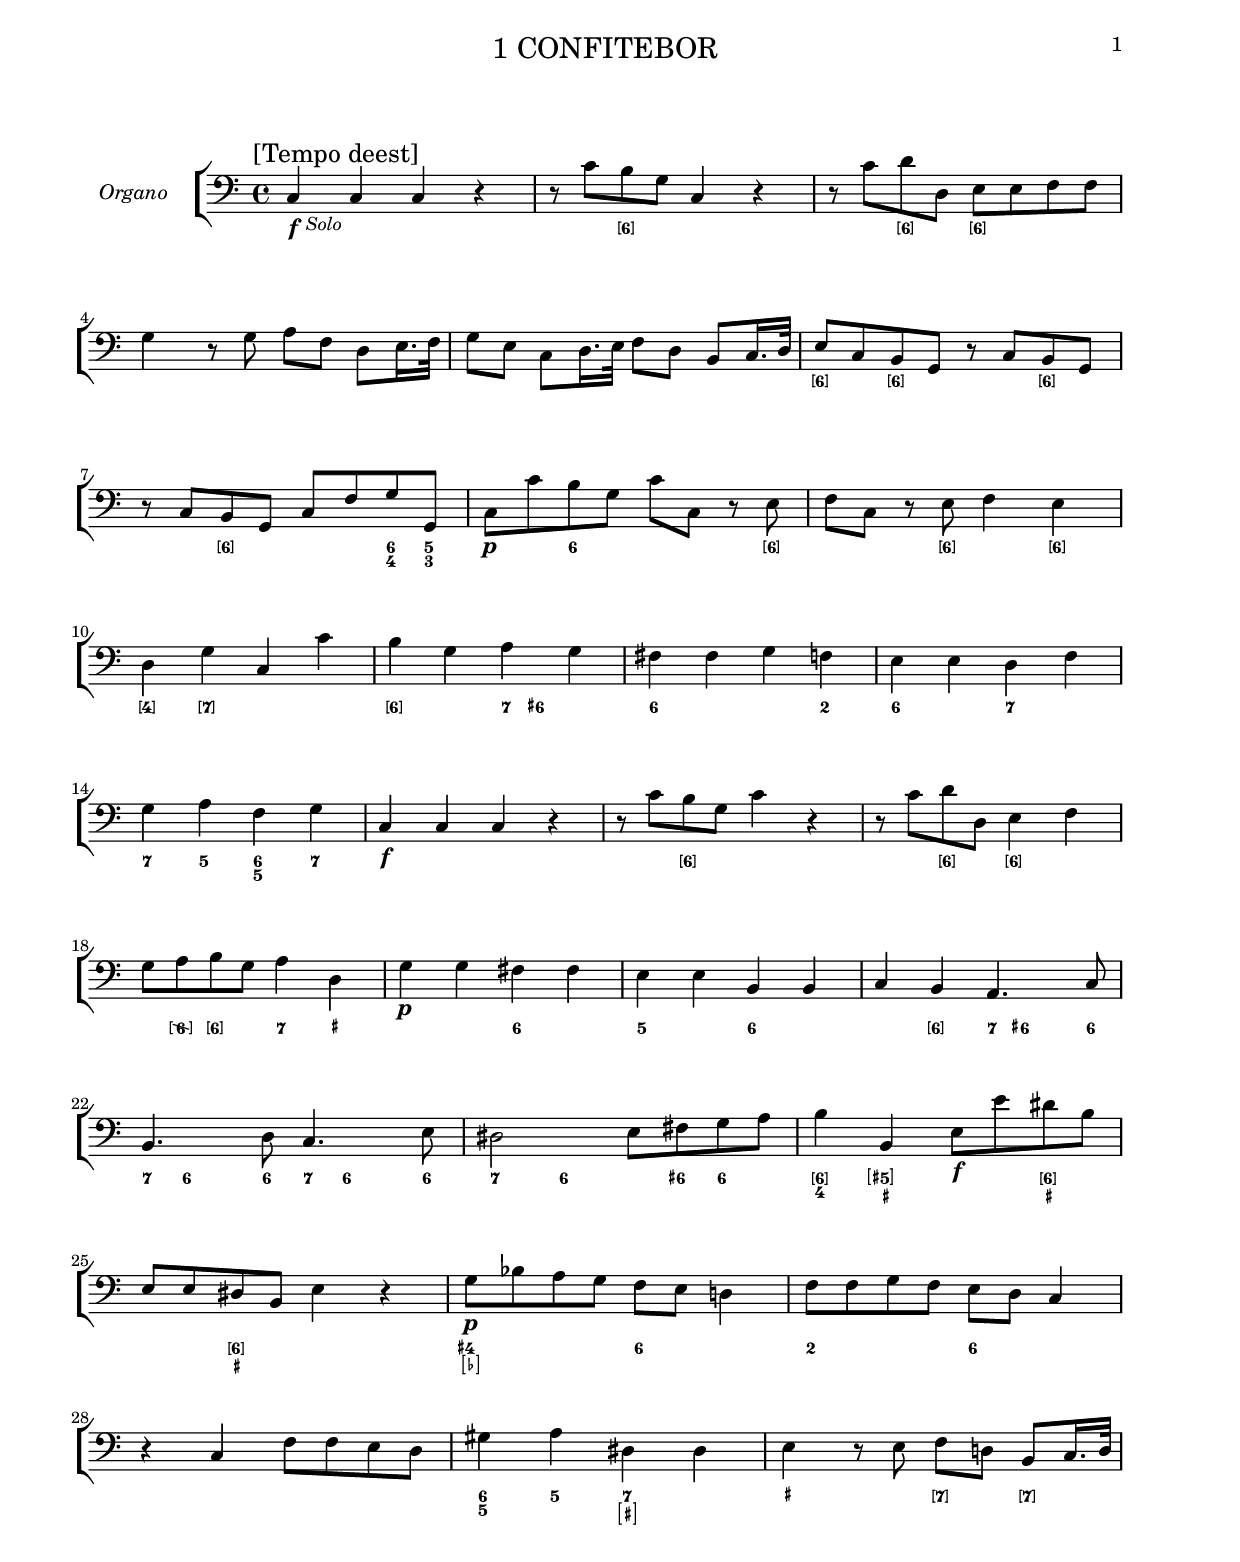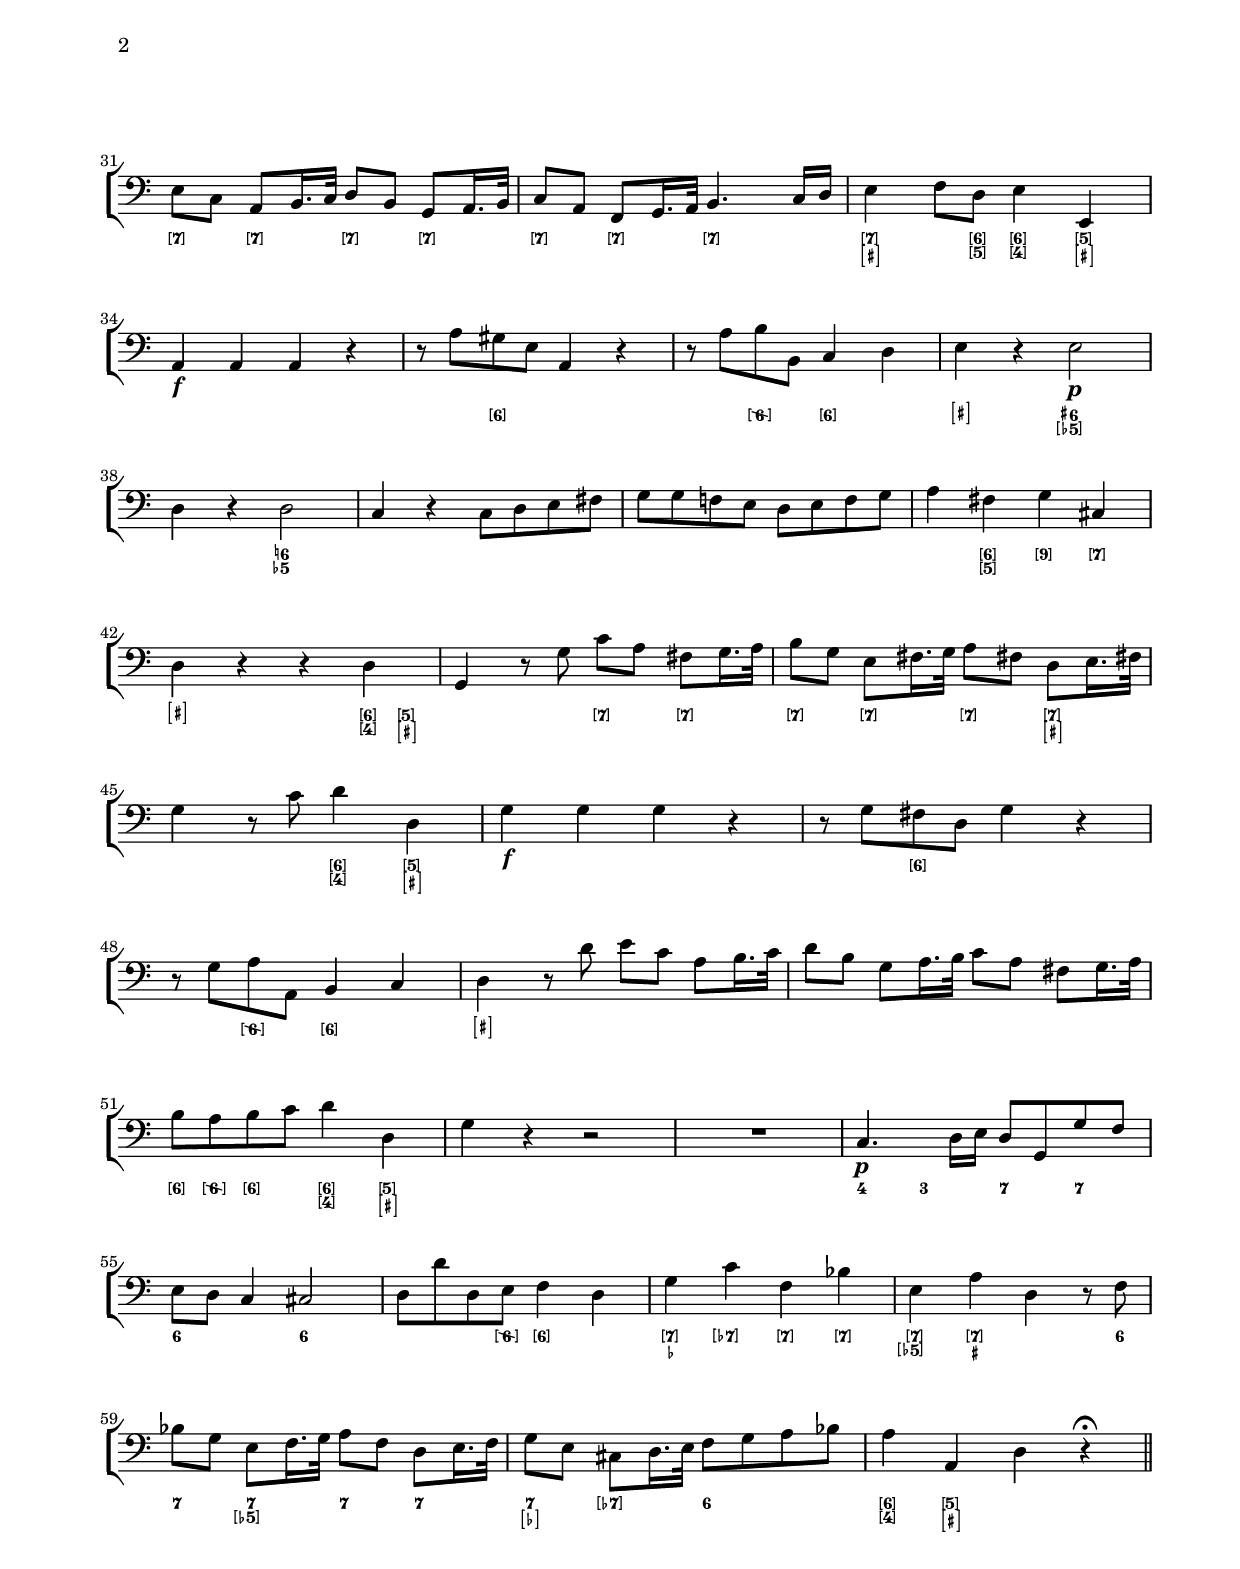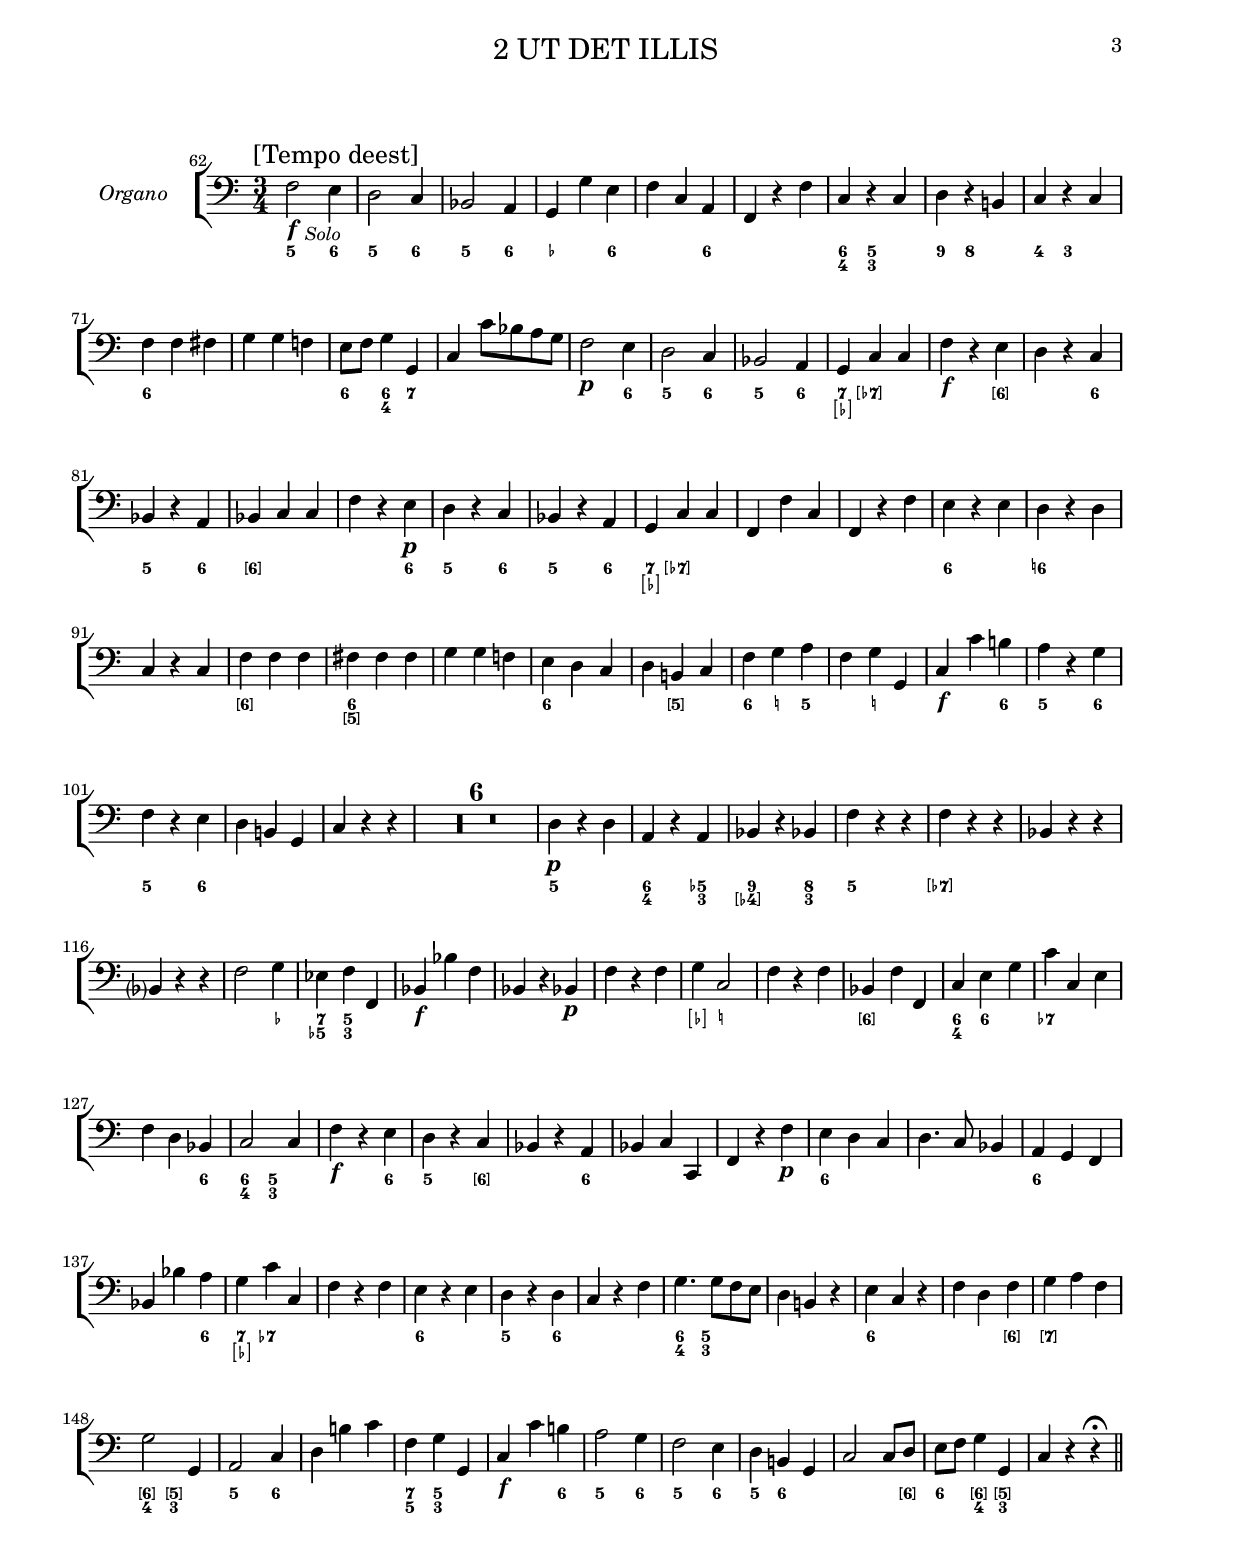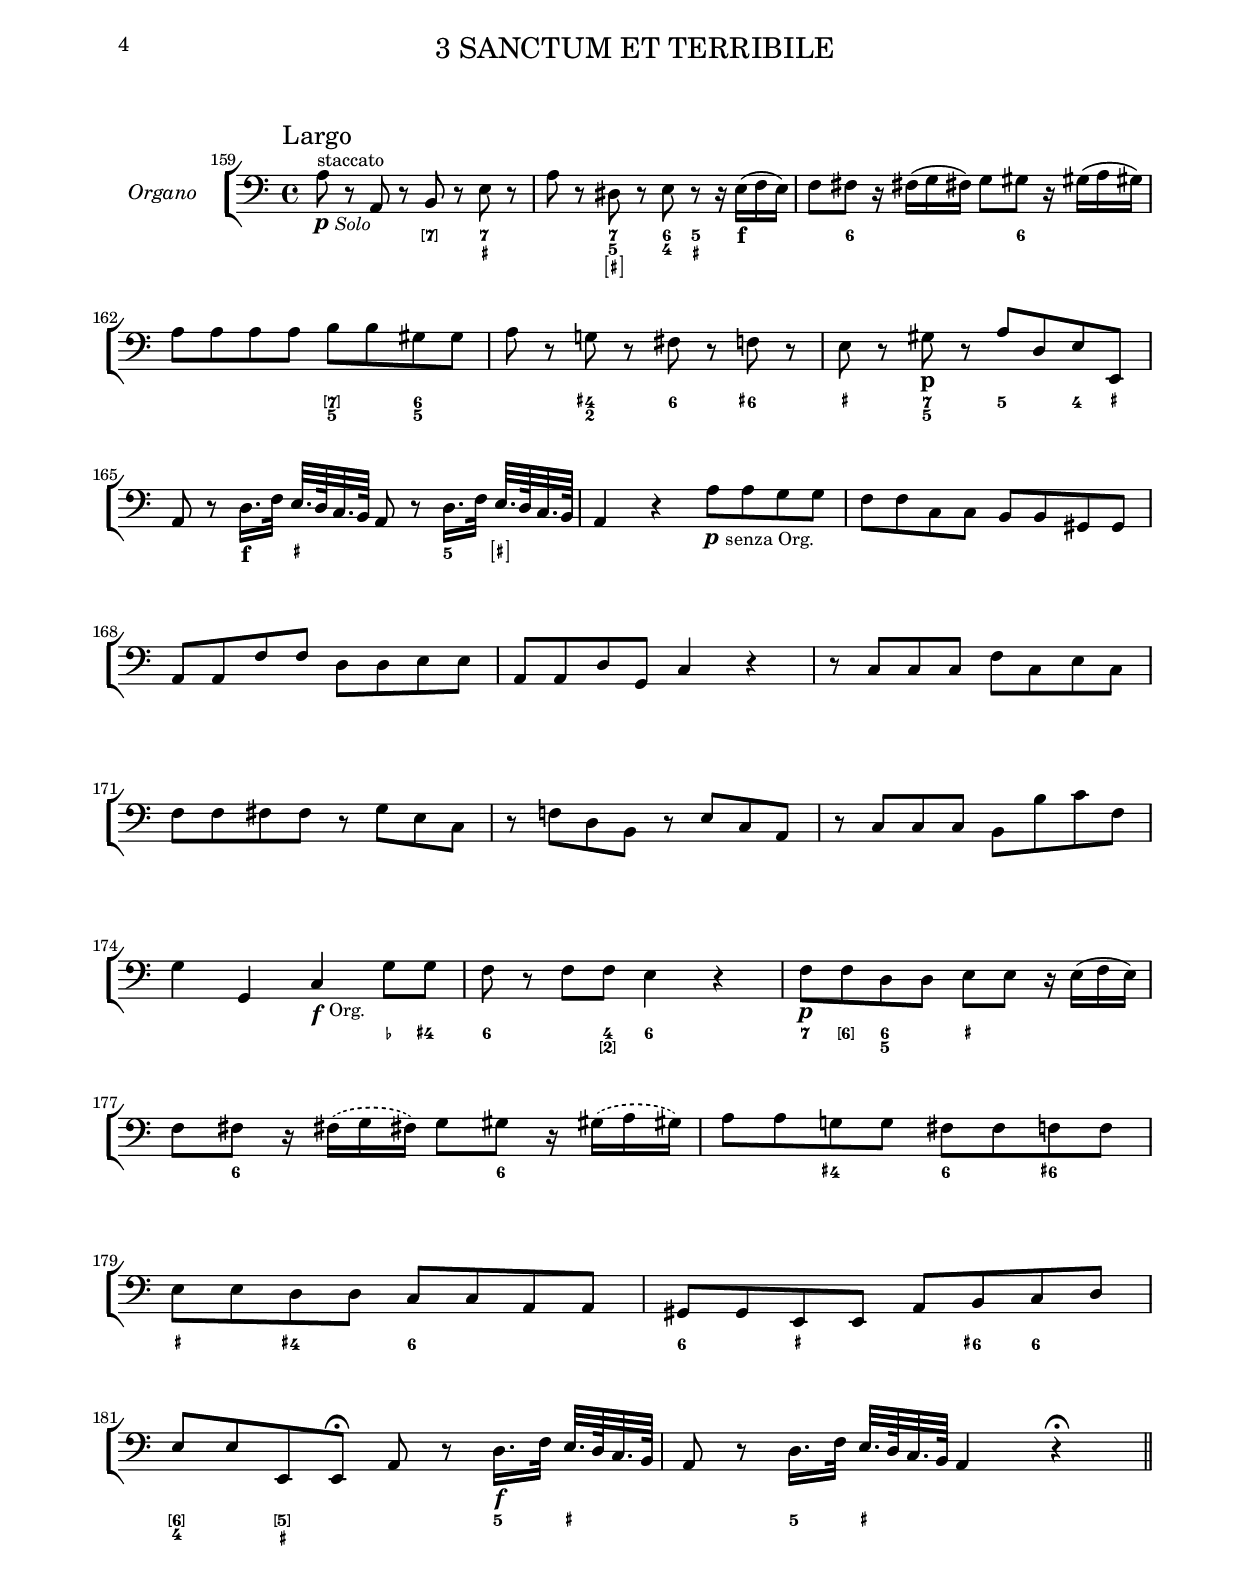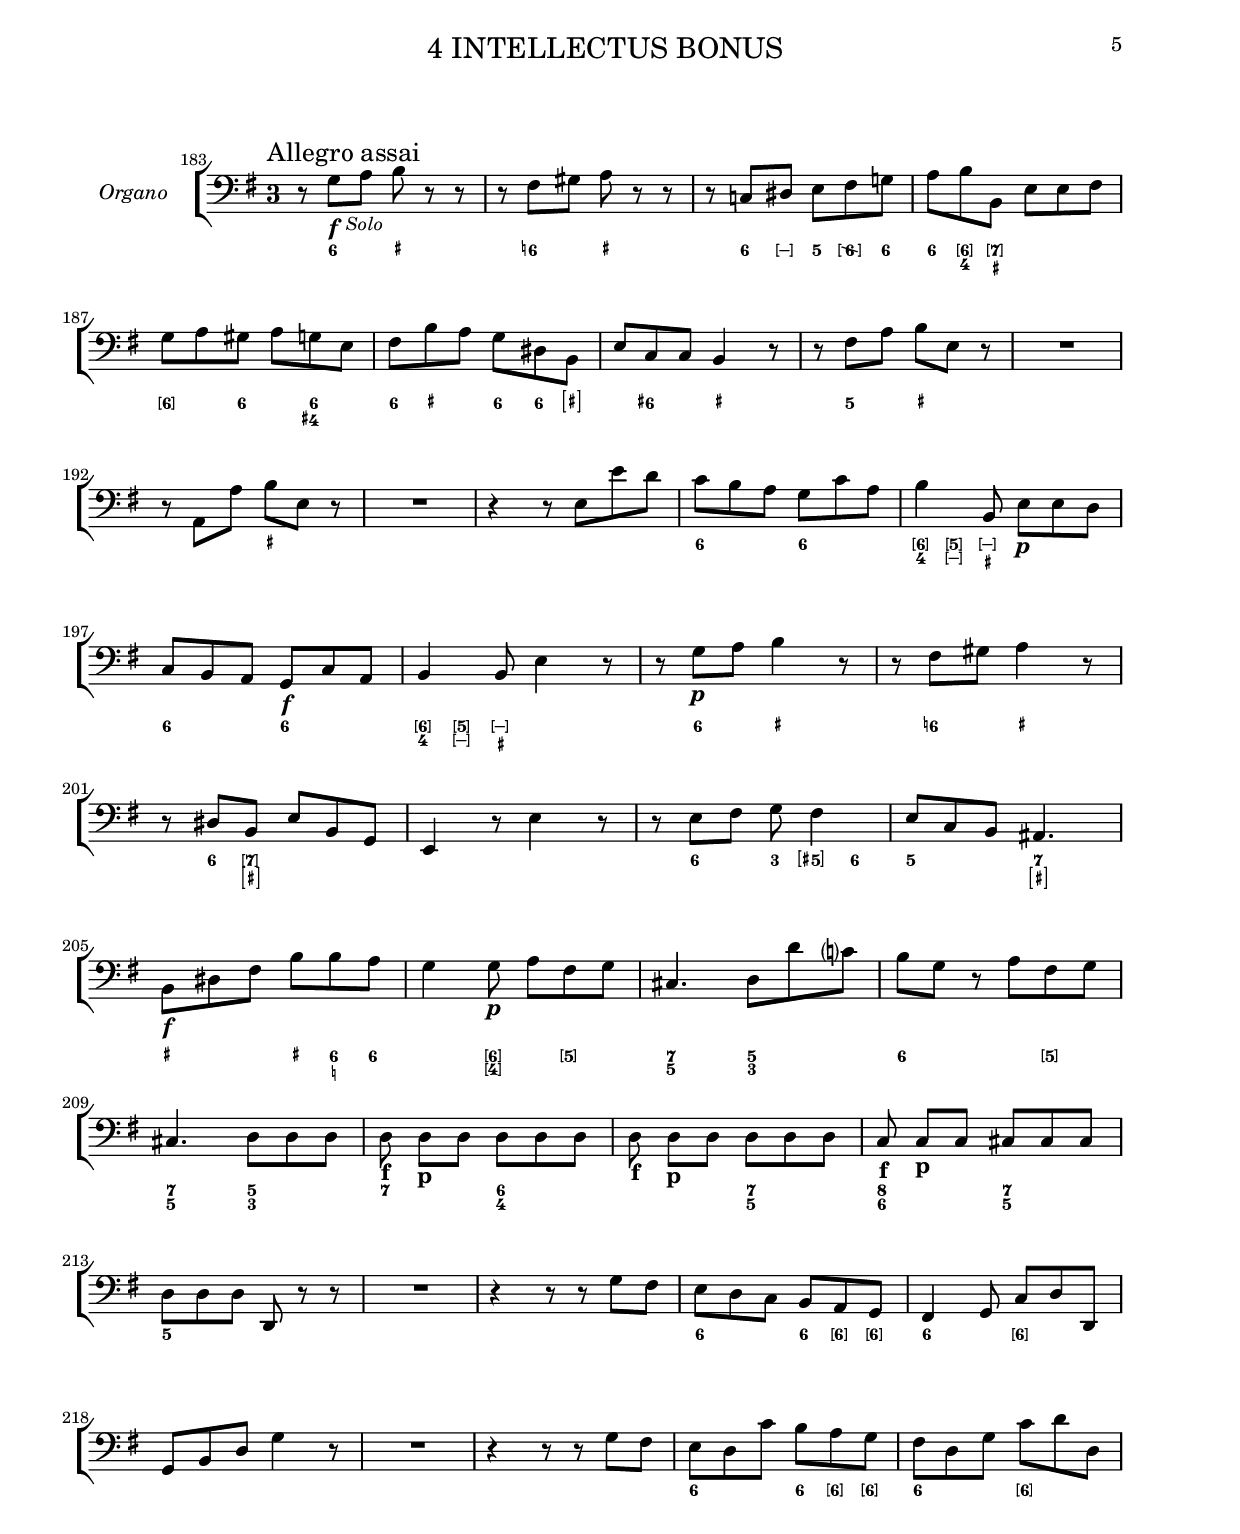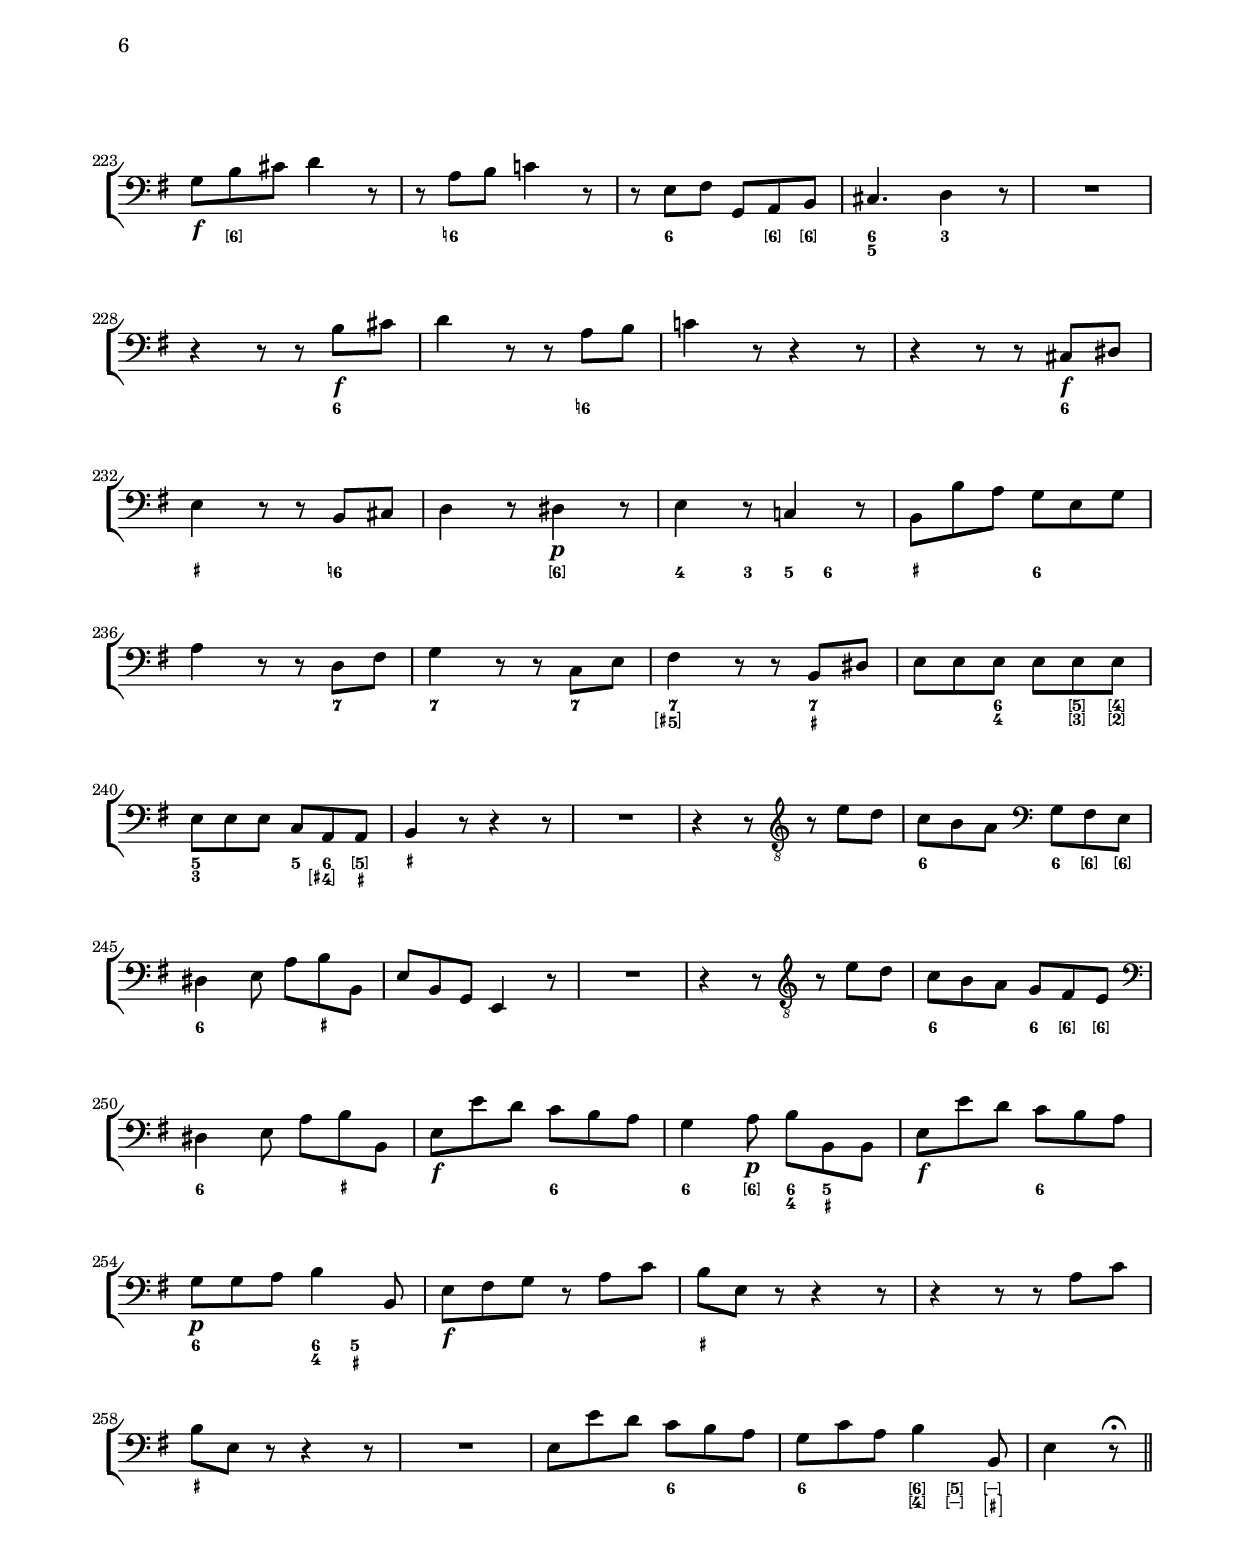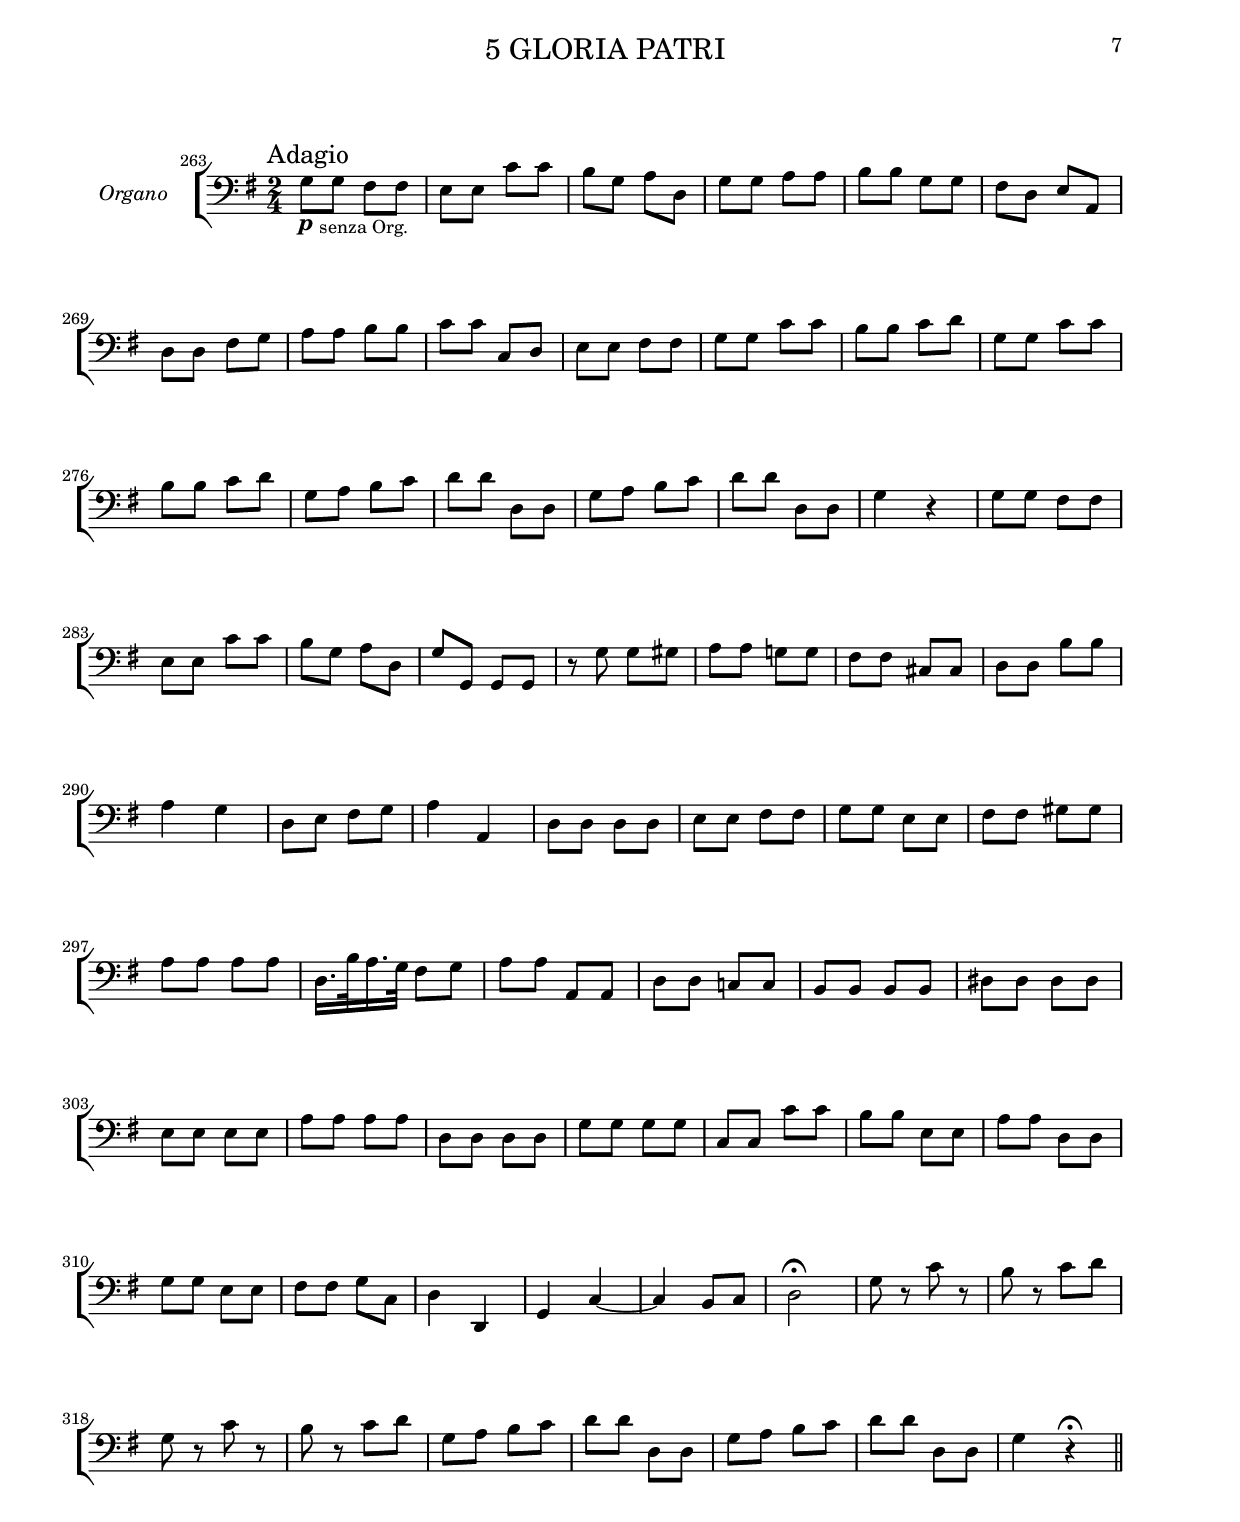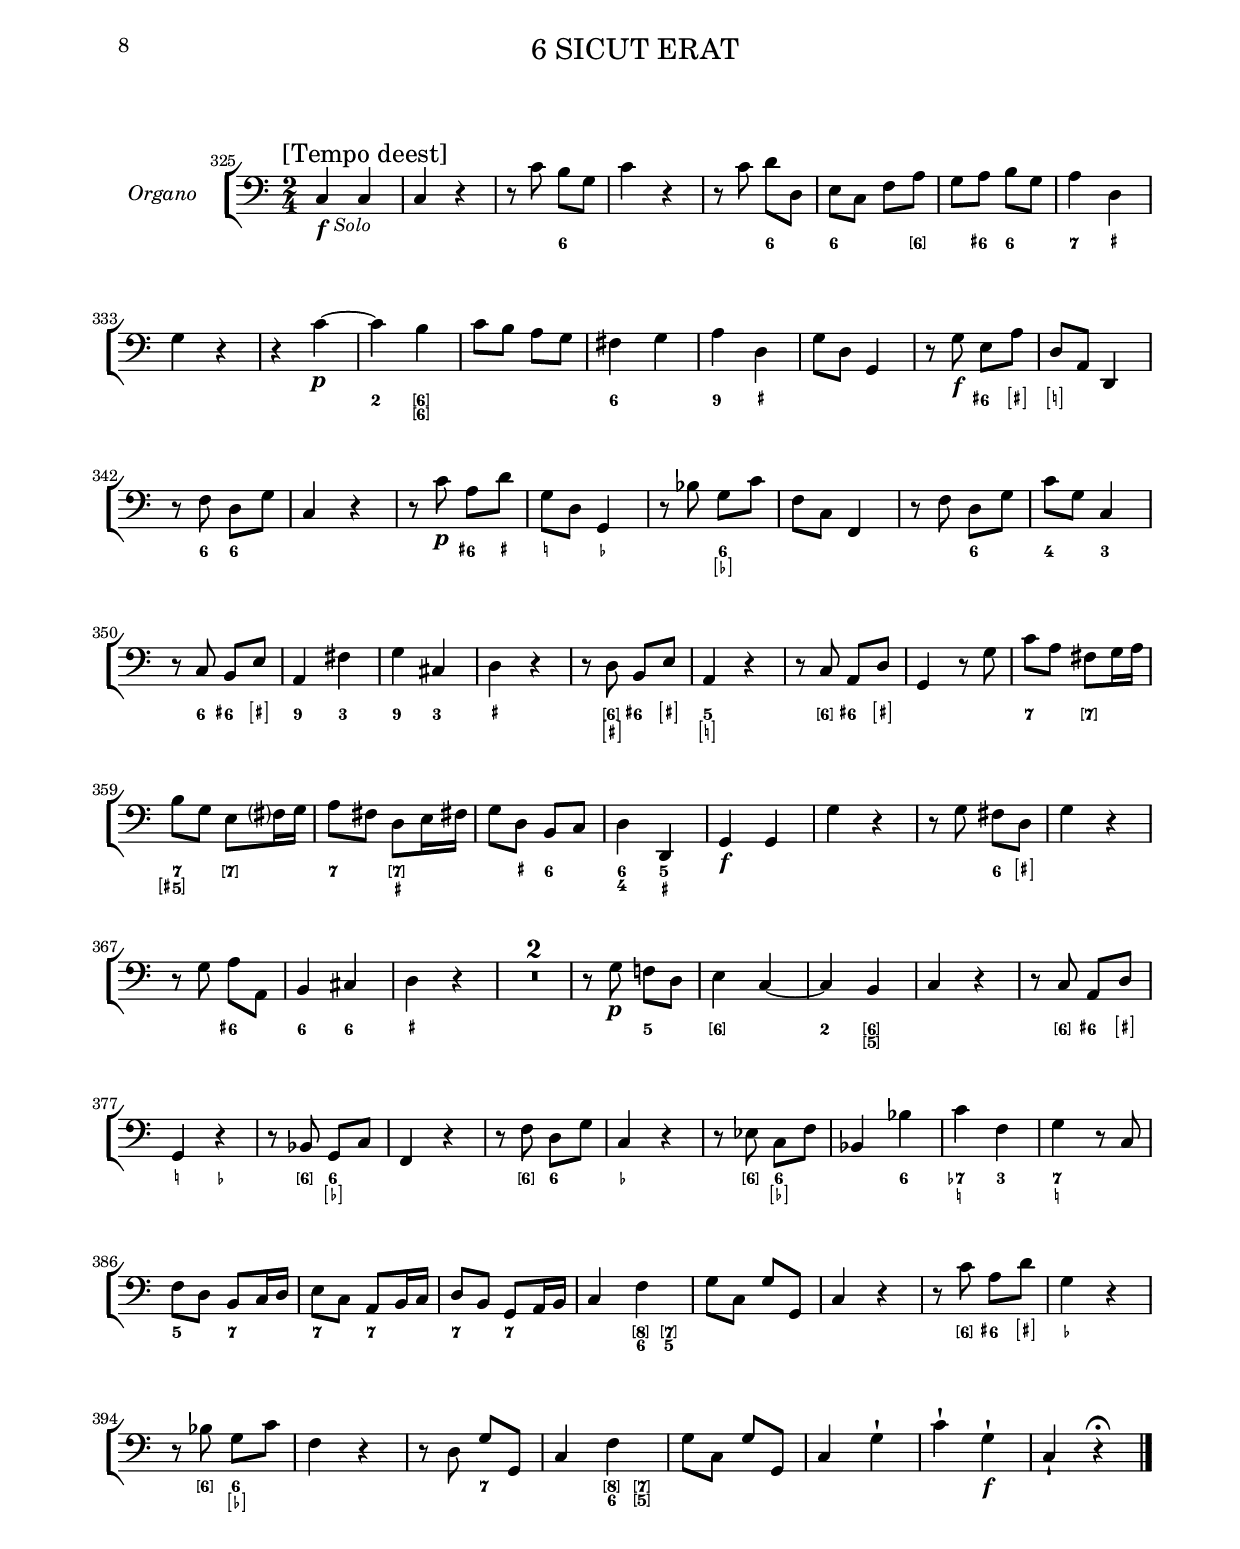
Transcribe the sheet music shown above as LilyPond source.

% (c) 2018 by Wolfgang Skala.
% This file is licensed under the Creative Commons Attribution-NonCommercial-ShareAlike 4.0 International License.
% To view a copy of this license, visit http://creativecommons.org/licenses/by-nc-sa/4.0/.

\version "2.18.0"

\include "../definitions.ly"

\paper {
	#(set-paper-size "a4" 'portrait)
	indent = 2\cm
	top-margin = 1.5\cm
	system-separator-markup = ##f
	system-system-spacing =
    #'((basic-distance . 17)
       (minimum-distance . 17)
       (padding . -100)
       (stretchability . 0))
	
	top-system-spacing =
    #'((basic-distance . 17)
       (minimum-distance . 17)
       (padding . -100)
       (stretchability . 0))
	
	top-markup-spacing =
    #'((basic-distance . 0)
       (minimum-distance . 0)
       (padding . -100)
       (stretchability . 0))
		
	markup-system-spacing =
    #'((basic-distance . 17)
       (minimum-distance . 17)
       (padding . -100)
       (stretchability . 0))
	
	last-bottom-spacing =
    #'((basic-distance . 0)
       (minimum-distance . 0)
       (padding . 0)
       (stretchability . 1.0e7))
	
	systems-per-page = #9
}

#(set-global-staff-size 17.82)

\book {
	\bookpart {
		\header {
			movement = "1 CONFITEBOR"
		}
		\score {
			<<
				\new StaffGroup <<
					\new Staff {
						\set Staff.instrumentName = "Organo"
						\ConfiteborOrgano
					}
				>>
				\new FiguredBass {
					\ConfiteborBassFigures
				}
			>>
		}
	}
	\bookpart {
		\header {
			movement = "2 UT DET ILLIS"
		}
		\score {
			<<
				\new StaffGroup <<
					\new Staff {
						\set Staff.instrumentName = "Organo"
						\UtDetIllisOrgano
					}
				>>
				\new FiguredBass {
					\UtDetIllisBassFigures
				}
			>>
		}
	}
	\bookpart {
		\header {
			movement = "3 SANCTUM ET TERRIBILE"
		}
		\score {
			<<
				\new StaffGroup <<
					\new Staff {
						\set Staff.instrumentName = "Organo"
						\SanctumOrgano
					}
				>>
				\new FiguredBass {
					\SanctumBassFigures
				}
			>>
		}
	}
	\bookpart {
		\header {
			movement = "4 INTELLECTUS BONUS"
		}
		\score {
			<<
				\new StaffGroup <<
					\new Staff {
						\set Staff.instrumentName = "Organo"
						\IntellectusOrgano
					}
				>>
				\new FiguredBass {
					\IntellectusBassFigures
				}
			>>
		}
	}
	\bookpart {
		\header {
			movement = "5 GLORIA PATRI"
		}
		\score {
			<<
				\new StaffGroup <<
					\new Staff {
						\set Staff.instrumentName = "Organo"
						\GloriaPatriOrgano
					}
				>>
			>>
		}
	}
	\bookpart {
		\header {
			movement = "6 SICUT ERAT"
		}
		\score {
			<<
				\new StaffGroup <<
					\new Staff {
						\set Staff.instrumentName = "Organo"
						\SicutEratOrgano
					}
				>>
				\new FiguredBass {
					\SicutEratBassFigures
				}
			>>
		}
	}
}